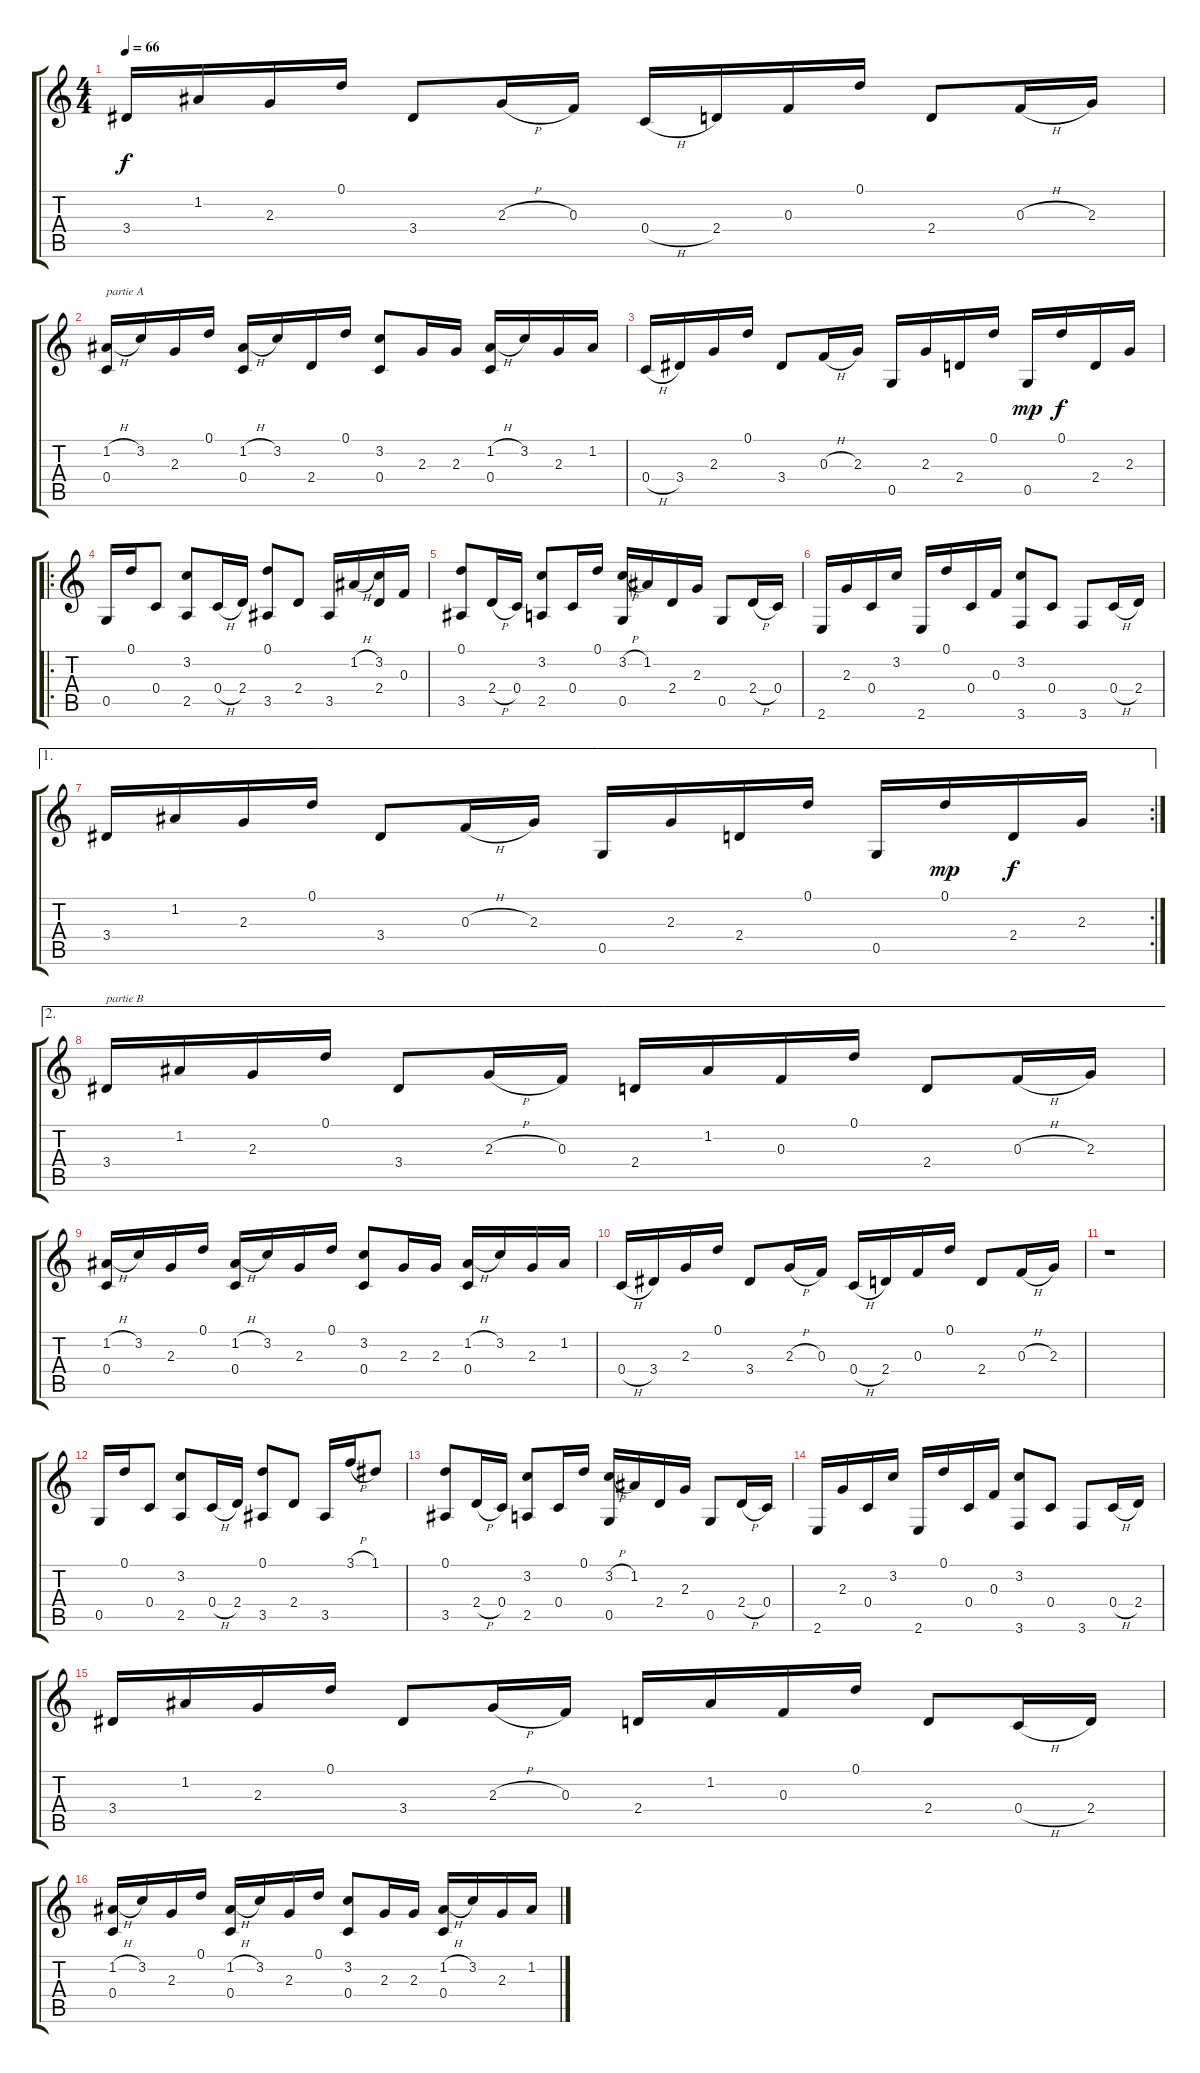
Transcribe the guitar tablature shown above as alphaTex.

\track "" {instrument acousticguitarsteel}
\staff {score tabs}
\tuning (D4 A3 F3 C3 G2 D2) {hide}
\ts (4 4)
\tempo 66
\clef g2
\ks c
3.4.16{dy f instrument acousticguitarsteel} 1.2.16 2.3.16 0.1.16 3.4.8 2.3{h}.16 0.3.16 0.4{h}.16 2.4.16 0.3.16 0.1.16 2.4.8 0.3{h}.16 2.3.16 |
(1.2{h} 0.4).16{txt "partie A"} 3.2.16 2.3.16 0.1.16 (1.2{h} 0.4).16 3.2.16 2.4.16 0.1.16 (3.2 0.4).8 2.3.16 2.3.16 (1.2{h} 0.4).16 3.2.16 2.3.16 1.2.16 |
0.4{h}.16 3.4.16 2.3.16 0.1.16 3.4.8 0.3{h}.16 2.3.16 0.5.16 2.3.16 2.4.16 0.1.16 0.5.16{dy mp} 0.1.16{dy f} 2.4.16 2.3.16 |
\ro
0.5.16 0.1.16 0.4.8 (3.2 2.5).8 0.4{h}.16 2.4.16 (0.1 3.5).8 2.4.8 3.5.16 1.2{h}.16 (3.2 2.4).16 0.3.16 |
(0.1 3.5).8 2.4{h}.16 0.4.16 (3.2 2.5).8 0.4.16 0.1.16 (3.2{h} 0.5).16 1.2.16 2.4.16 2.3.16 0.5.8 2.4{h}.16 0.4.16 |
2.6.16 2.3.16 0.4.16 3.2.16 2.6.16 0.1.16 0.4.16 0.3.16 (3.2 3.6).8 0.4.8 3.6.8 0.4{h}.16 2.4.16 |
\ae 1
\rc 2
3.4.16 1.2.16 2.3.16 0.1.16 3.4.8 0.3{h}.16 2.3.16 0.5.16 2.3.16 2.4.16 0.1.16 0.5.16 0.1.16{dy mp} 2.4.16{dy f} 2.3.16 |
\ae 2
3.4.16{txt "partie B"} 1.2.16 2.3.16 0.1.16 3.4.8 2.3{h}.16 0.3.16 2.4.16 1.2.16 0.3.16 0.1.16 2.4.8 0.3{h}.16 2.3.16 |
(1.2{h} 0.4).16 3.2.16 2.3.16 0.1.16 (1.2{h} 0.4).16 3.2.16 2.3.16 0.1.16 (3.2 0.4).8 2.3.16 2.3.16 (1.2{h} 0.4).16 3.2.16 2.3.16 1.2.16 |
0.4{h}.16 3.4.16 2.3.16 0.1.16 3.4.8 2.3{h}.16 0.3.16 0.4{h}.16 2.4.16 0.3.16 0.1.16 2.4.8 0.3{h}.16 2.3.16 |
r.1{txt ""} |
0.5.16 0.1.16 0.4.8 (3.2 2.5).8 0.4{h}.16 2.4.16 (0.1 3.5).8 2.4.8 3.5.16 3.1{h}.16 1.1.8 |
(0.1 3.5).8 2.4{h}.16 0.4.16 (3.2 2.5).8 0.4.16 0.1.16 (3.2{h} 0.5).16 1.2.16 2.4.16 2.3.16 0.5.8 2.4{h}.16 0.4.16 |
2.6.16 2.3.16 0.4.16 3.2.16 2.6.16 0.1.16 0.4.16 0.3.16 (3.2 3.6).8 0.4.8 3.6.8 0.4{h}.16 2.4.16 |
3.4.16 1.2.16 2.3.16 0.1.16 3.4.8 2.3{h}.16 0.3.16 2.4.16 1.2.16 0.3.16 0.1.16 2.4.8 0.4{h}.16 2.4.16 |
(1.2{h} 0.4).16 3.2.16 2.3.16 0.1.16 (1.2{h} 0.4).16 3.2.16 2.3.16 0.1.16 (3.2 0.4).8 2.3.16 2.3.16 (1.2{h} 0.4).16 3.2.16 2.3.16 1.2.16
